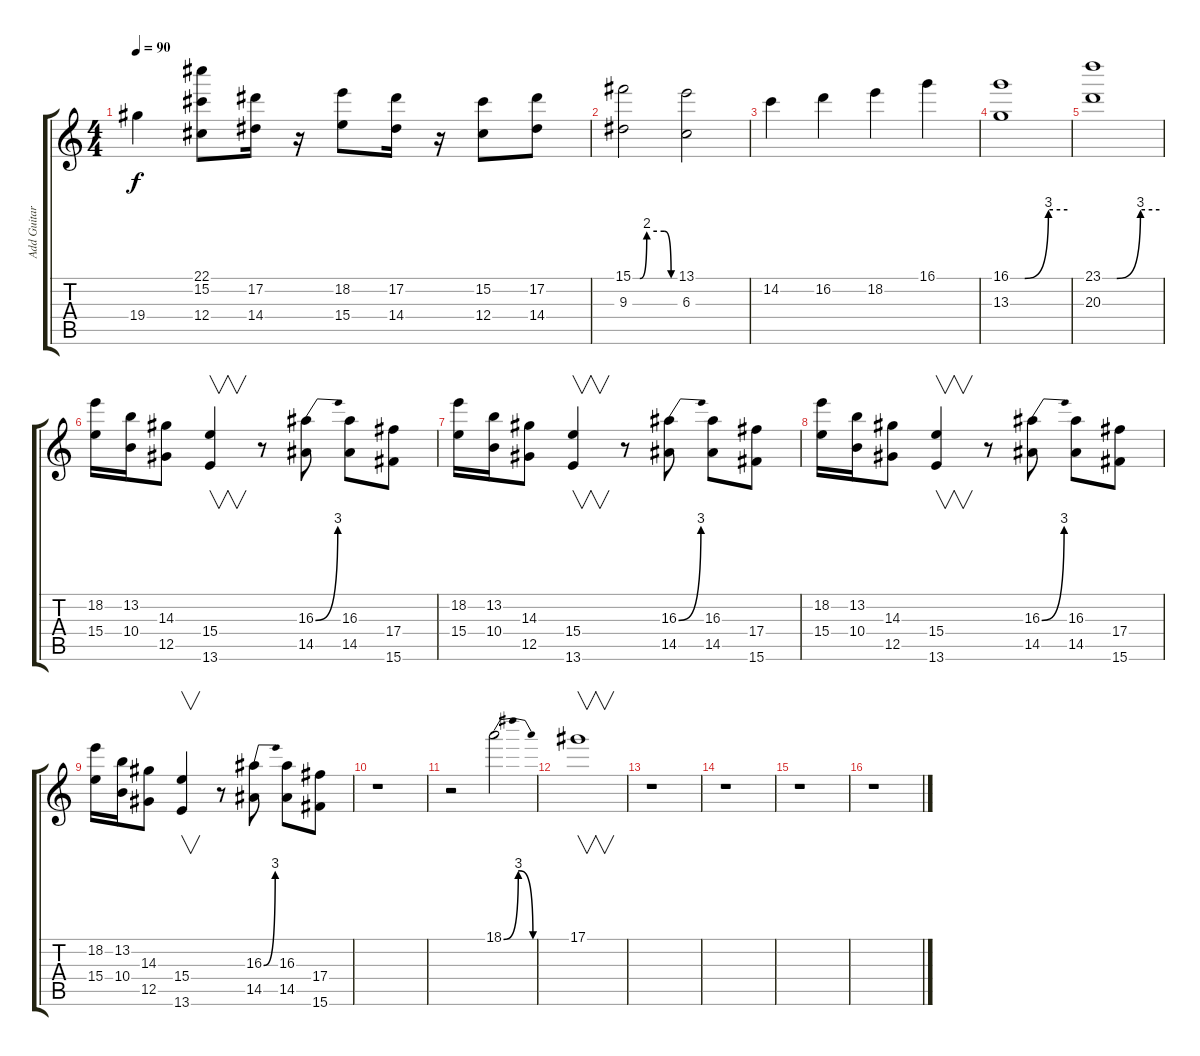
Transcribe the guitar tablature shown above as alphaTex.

\track ("Add Guitar" "Add Guitar") {instrument overdrivenguitar}
\staff {score tabs}
\tuning (Eb4 Bb3 Gb3 Db3 Ab2 Eb2) {hide}
\ts (4 4)
\tempo 90
\clef g2
\ks c
19.4{t}.4{dy f} (22.1{t} 15.2 12.4).8 (17.2 14.4).16 r.16 (18.2 15.4).8 (17.2 14.4).16 r.16 (15.2 12.4).8 (17.2 14.4).8 |
(15.1{be (custom 0 0 10 0 20 8 45 8 55 0 60 0)} 9.3).2 (13.1 6.3).2 |
14.2.4 16.2.4 18.2.4 16.1.4 |
(16.1{be (custom 0 0 15 0 40 12 60 12)} 13.3).1 |
(23.1{be (custom 0 0 15 0 40 12 60 12)} 20.3).1 |
(18.2 15.4).16{balance 8} (13.2 10.4).16 (14.3 12.5).8 (15.4 13.6).4{v} r.8 (16.3{be (bend 0 0 60 12)} 14.5).8 (16.3 14.5).8 (17.4 15.6).8 |
(18.2 15.4).16 (13.2 10.4).16 (14.3 12.5).8 (15.4 13.6).4{v} r.8 (16.3{be (bend 0 0 60 12)} 14.5).8 (16.3 14.5).8 (17.4 15.6).8 |
(18.2 15.4).16 (13.2 10.4).16 (14.3 12.5).8 (15.4 13.6).4{v} r.8 (16.3{be (bend 0 0 60 12)} 14.5).8 (16.3 14.5).8 (17.4 15.6).8 |
(18.2 15.4).16 (13.2 10.4).16 (14.3 12.5).8 (15.4 13.6).4{v} r.8 (16.3{be (bend 0 0 60 12)} 14.5).8 (16.3 14.5).8 (17.4 15.6).8 |
r.1 |
r.2 18.1{be (bendrelease 0 0 30 12 45 12 60 0)}.2 |
17.1.1{v} |
r.1 |
r.1 |
r.1 |
r.1
